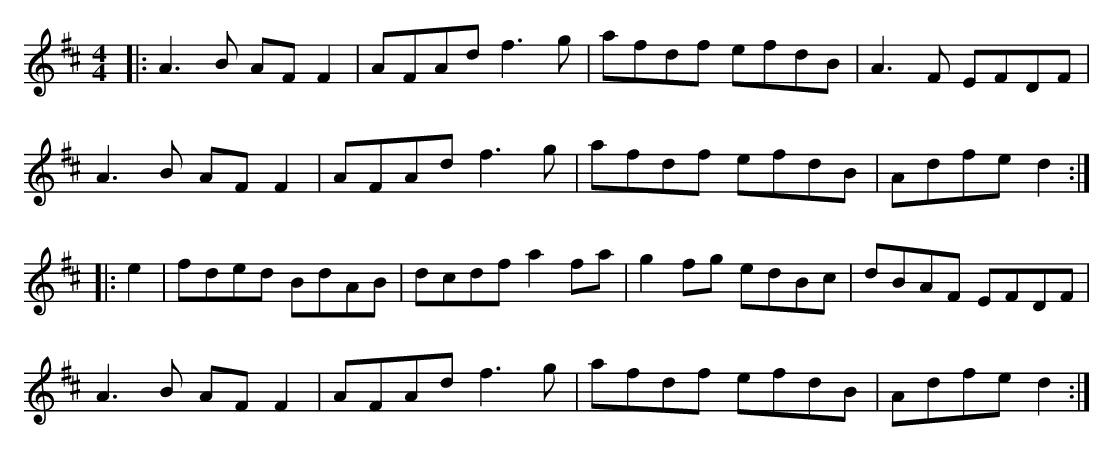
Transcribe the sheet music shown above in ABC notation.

X:1
M:4/4
K:D
|:A3B AF F2|AFAd f3g|afdf efdB|A3F EFDF|
A3B AF F2|AFAd f3g|afdf efdB|Adfe d2:|
|:e2|fded BdAB|dcdf a2 fa|g2fg edBc|dBAF EFDF|
A3B AF F2|AFAd f3g|afdf efdB|Adfe d2:|
